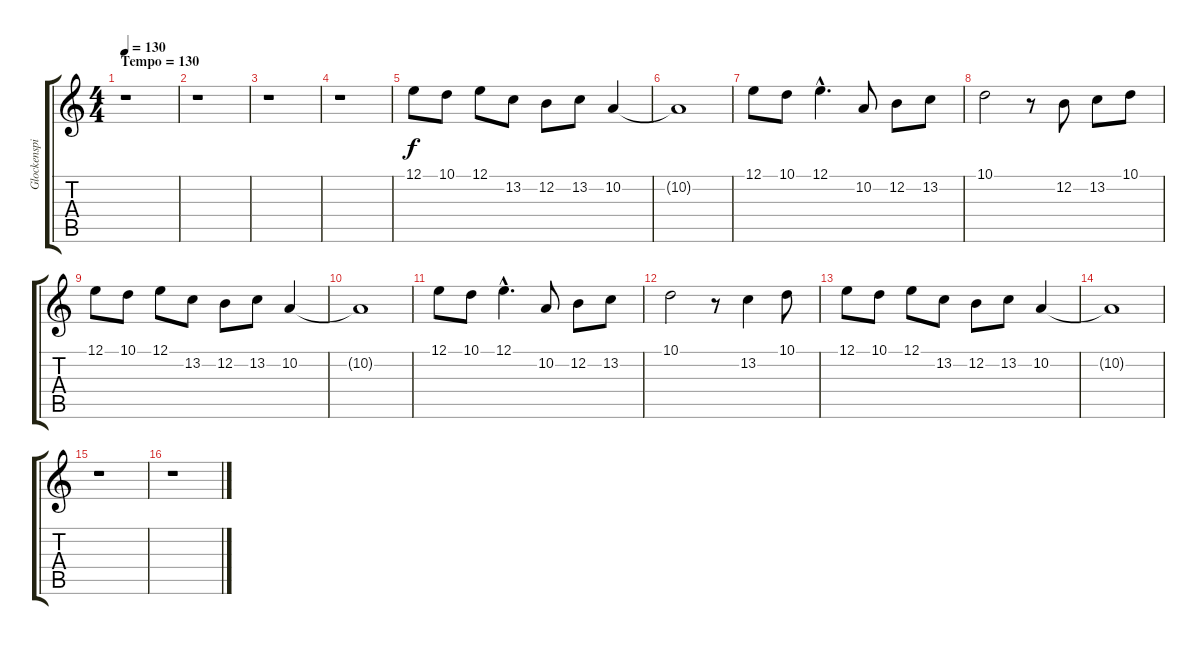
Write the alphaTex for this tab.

\track ("Glockenspiel" "Glockenspi") {instrument glockenspiel}
\staff {score tabs}
\tuning (E4 B3 G3 D3 A2 E2) {hide}
\ts (4 4)
\section ("" "Tempo = 130")
\tempo 130
\clef g2
\ks c
r.1{dy f} |
r.1 |
r.1 |
r.1 |
12.1.8 10.1.8 12.1.8 13.2.8 12.2.8 13.2.8 10.2.4 |
10.2{t}.1 |
12.1.8 10.1.8 12.1{hac}.4{d} 10.2.8 12.2.8 13.2.8 |
10.1.2 r.8 12.2.8 13.2.8 10.1.8 |
12.1.8 10.1.8 12.1.8 13.2.8 12.2.8 13.2.8 10.2.4 |
10.2{t}.1 |
12.1.8 10.1.8 12.1{hac}.4{d} 10.2.8 12.2.8 13.2.8 |
10.1.2 r.8 13.2.4 10.1.8 |
12.1.8 10.1.8 12.1.8 13.2.8 12.2.8 13.2.8 10.2.4 |
10.2{t}.1 |
r.1 |
r.1
